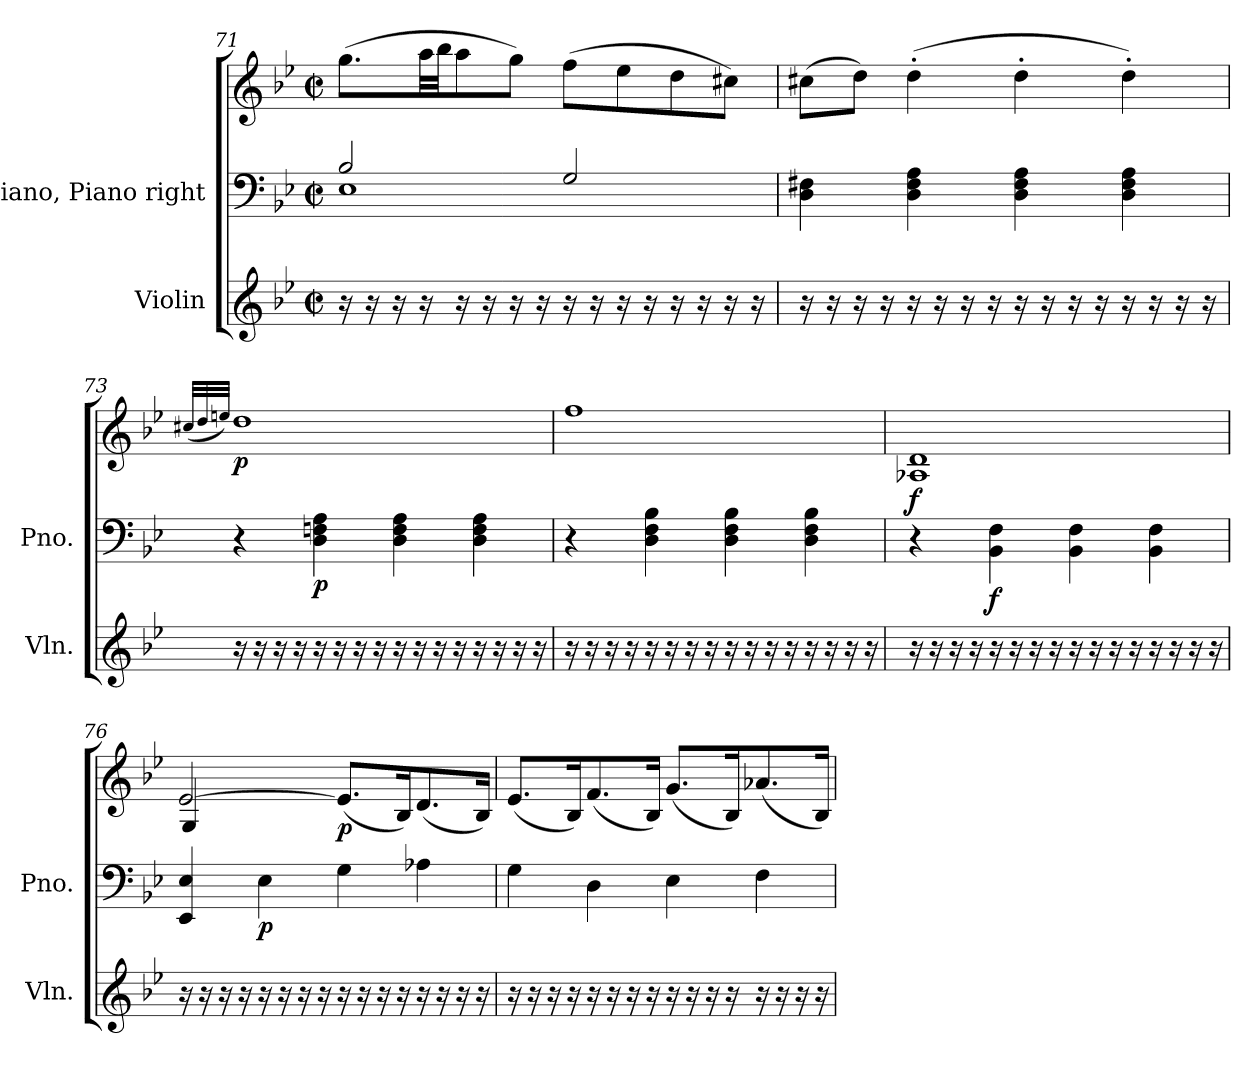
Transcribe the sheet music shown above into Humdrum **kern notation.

**kern	**kern	**kern	**dynam
*part2	*part1	*part1	*part1
*staff3	*staff2	*staff1	*staff1/2
*I"Violin	*I"Piano, Piano right	*	*
*I'Vln.	*I'Pno.	*	*
!!LO:LB:g=z
*clefG2	*clefF4	*clefG2	*
*k[b-e-]	*k[b-e-]	*k[b-e-]	*
*M2/2	*M2/2	*M2/2	*
*met(c|)	*met(c|)	*met(c|)	*
=71	=71	=71	=71
*	*^	*	*
16r	2B-/	1E-	(>8.gg\L	.
16r	.	.	.	.
16r	.	.	.	.
16r	.	.	32aa\LL	.
.	.	.	32bb-\JJ	.
16r	.	.	8aa\	.
16r	.	.	.	.
16r	.	.	8gg\J)	.
16r	.	.	.	.
16r	2G/	.	(>8ff\L	.
16r	.	.	.	.
16r	.	.	8ee-\	.
16r	.	.	.	.
16r	.	.	8dd\	.
16r	.	.	.	.
16r	.	.	8cc#X\J)	.
16r	.	.	.	.
*	*v	*v	*	*
=72	=72	=72	=72
16r	4D\ 4F#X\	(>8cc#X\L	.
16r	.	.	.
16r	.	8dd\J)	.
16r	.	.	.
16r	4D\ 4F#\ 4A\	(>4dd'\	.
16r	.	.	.
16r	.	.	.
16r	.	.	.
16r	4D\ 4F#\ 4A\	4dd'\	.
16r	.	.	.
16r	.	.	.
16r	.	.	.
16r	4D\ 4F#\ 4A\	4dd'\)	.
16r	.	.	.
16r	.	.	.
16r	.	.	.
!!LO:PB:g=z
=73	=73	=73	=73
.	.	(<32qcc#X/LLL	.
.	.	32qdd/	.
.	.	32qeen/JJJ)	.
!	!	!	!LO:DY:b
16r	4r	1dd	p
16r	.	.	.
16r	.	.	.
16r	.	.	.
!	!	!	!LO:DY:b=2
16r	4D\ 4Fn\ 4A\	.	p
16r	.	.	.
16r	.	.	.
16r	.	.	.
16r	4D\ 4F\ 4A\	.	.
16r	.	.	.
16r	.	.	.
16r	.	.	.
16r	4D\ 4F\ 4A\	.	.
16r	.	.	.
16r	.	.	.
16r	.	.	.
=74	=74	=74	=74
16r	4r	1ff	.
16r	.	.	.
16r	.	.	.
16r	.	.	.
16r	4D\ 4F\ 4B-\	.	.
16r	.	.	.
16r	.	.	.
16r	.	.	.
16r	4D\ 4F\ 4B-\	.	.
16r	.	.	.
16r	.	.	.
16r	.	.	.
16r	4D\ 4F\ 4B-\	.	.
16r	.	.	.
16r	.	.	.
16r	.	.	.
!!LO:LB:g=z
=75	=75	=75	=75
!	!	!	!LO:DY:a=2
16r	4r	1A-X 1d	f
16r	.	.	.
16r	.	.	.
16r	.	.	.
!	!	!	!LO:DY:b=2
16r	4BB-\ 4F\	.	f
16r	.	.	.
16r	.	.	.
16r	.	.	.
16r	4BB-\ 4F\	.	.
16r	.	.	.
16r	.	.	.
16r	.	.	.
16r	4BB-\ 4F\	.	.
16r	.	.	.
16r	.	.	.
16r	.	.	.
=76	=76	=76	=76
*	*	*^	*
16r	4EE-/ 4E-/	[2e-/	4G/	.
16r	.	.	.	.
16r	.	.	.	.
16r	.	.	.	.
!	!	!	!	!LO:DY:b=2
16r	4E-\	.	2.ryy	p
16r	.	.	.	.
16r	.	.	.	.
16r	.	.	.	.
!	!	!	!	!LO:DY:b
16r	4G\	(<8.e-/L]	.	p
16r	.	.	.	.
16r	.	.	.	.
16r	.	16B-/K)	.	.
16r	4A-X\	(<8.d/	.	.
16r	.	.	.	.
16r	.	.	.	.
16r	.	16B-/Jk)	.	.
*	*	*v	*v	*
!!LO:LB:g=z
=77	=77	=77	=77
16r	4G\	(<8.e-/L	.
16r	.	.	.
16r	.	.	.
16r	.	16B-/K)	.
16r	4D\	(<8.f/	.
16r	.	.	.
16r	.	.	.
16r	.	16B-/Jk)	.
16r	4E-\	(<8.g/L	.
16r	.	.	.
16r	.	.	.
16r	.	16B-/K)	.
16r	4F\	(<8.a-X/	.
16r	.	.	.
16r	.	.	.
16r	.	16B-/Jk)	.
=	=	=	=
*-	*-	*-	*-
